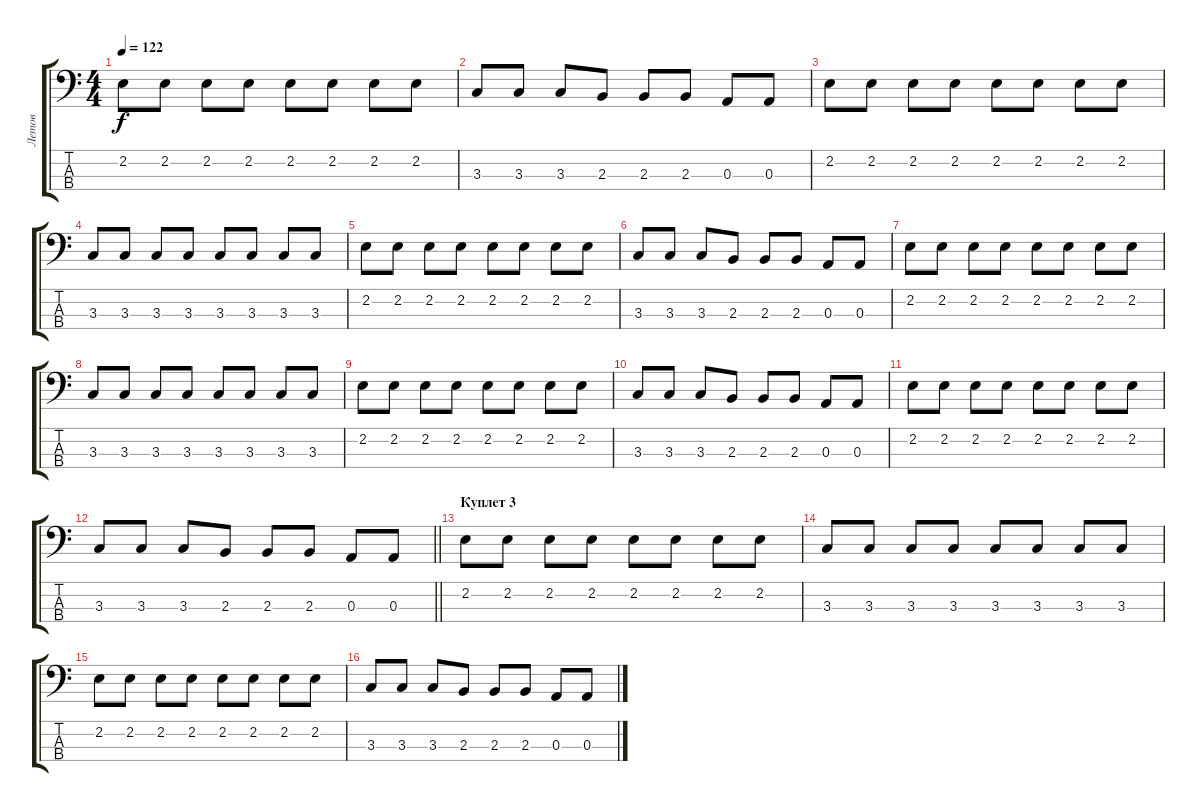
\track ("Летов" "Летов") {instrument electricbasspick}
\staff {score tabs}
\tuning (G2 D2 A1 E1) {hide}
\ts (4 4)
\tempo 122
\clef f4
\ks c
2.2.8{dy f} 2.2.8 2.2.8 2.2.8 2.2.8 2.2.8 2.2.8 2.2.8 |
3.3.8 3.3.8 3.3.8 2.3.8 2.3.8 2.3.8 0.3.8 0.3.8 |
2.2.8 2.2.8 2.2.8 2.2.8 2.2.8 2.2.8 2.2.8 2.2.8 |
3.3.8 3.3.8 3.3.8 3.3.8 3.3.8 3.3.8 3.3.8 3.3.8 |
2.2.8 2.2.8 2.2.8 2.2.8 2.2.8 2.2.8 2.2.8 2.2.8 |
3.3.8 3.3.8 3.3.8 2.3.8 2.3.8 2.3.8 0.3.8 0.3.8 |
2.2.8 2.2.8 2.2.8 2.2.8 2.2.8 2.2.8 2.2.8 2.2.8 |
3.3.8 3.3.8 3.3.8 3.3.8 3.3.8 3.3.8 3.3.8 3.3.8 |
2.2.8 2.2.8 2.2.8 2.2.8 2.2.8 2.2.8 2.2.8 2.2.8 |
3.3.8 3.3.8 3.3.8 2.3.8 2.3.8 2.3.8 0.3.8 0.3.8 |
2.2.8 2.2.8 2.2.8 2.2.8 2.2.8 2.2.8 2.2.8 2.2.8 |
\barLineRight lightlight
3.3.8 3.3.8 3.3.8 2.3.8 2.3.8 2.3.8 0.3.8 0.3.8 |
\section ("" "Куплет 3")
2.2.8 2.2.8 2.2.8 2.2.8 2.2.8 2.2.8 2.2.8 2.2.8 |
3.3.8 3.3.8 3.3.8 3.3.8 3.3.8 3.3.8 3.3.8 3.3.8 |
2.2.8 2.2.8 2.2.8 2.2.8 2.2.8 2.2.8 2.2.8 2.2.8 |
3.3.8 3.3.8 3.3.8 2.3.8 2.3.8 2.3.8 0.3.8 0.3.8
